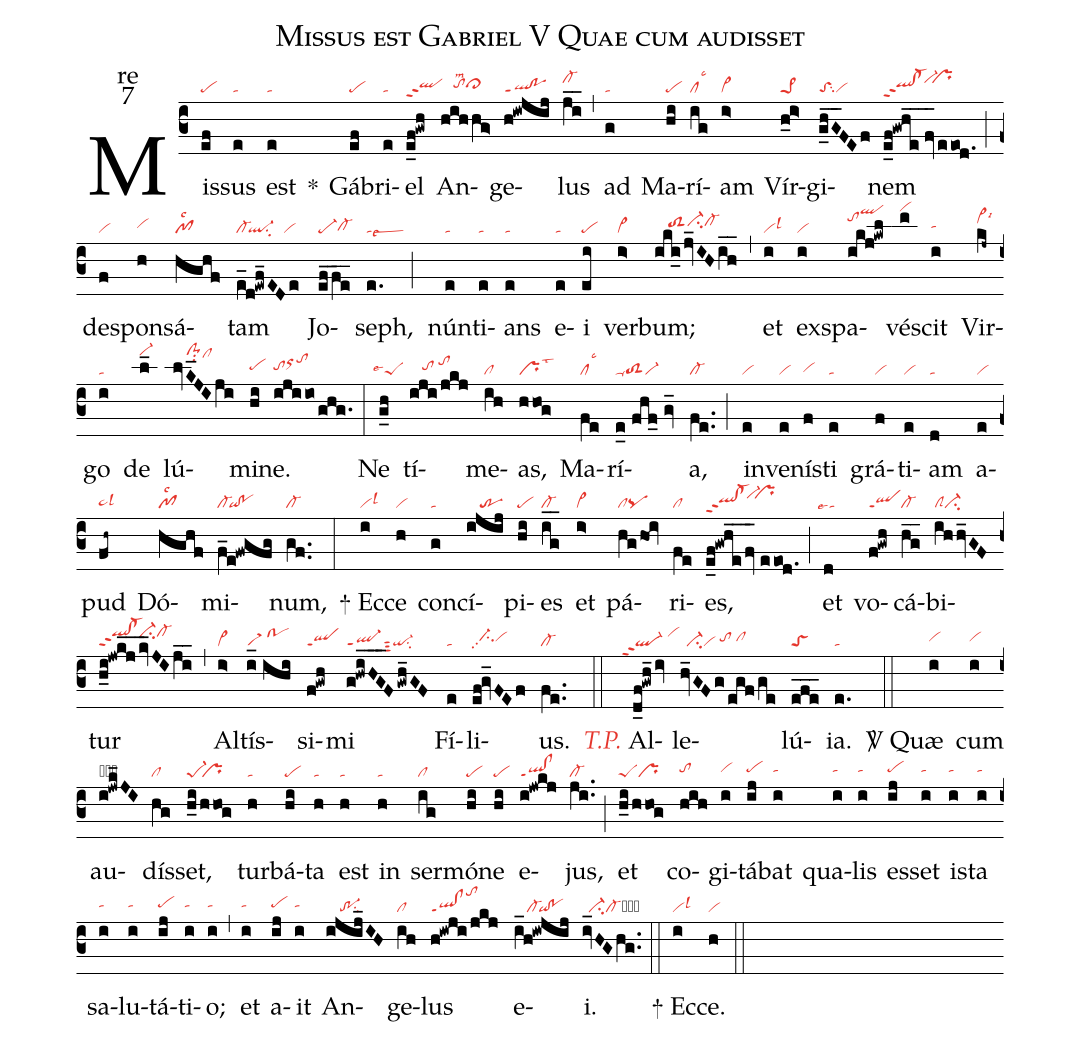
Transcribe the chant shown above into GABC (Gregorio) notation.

name:Missus est Gabriel V Quae cum audisset;
office-part:re;
mode:7;
nabc-lines:1;
%%
(c3) Mis(ef|pe)sus(e|ta) est(e|ta) <sp>*</sp>() Gá(ef|pe)bri(e|ta)el(e_f!gwh|qlhhppt2)
An(hihhg>|////tohhlsm2cl>hh)ge(h!iwjij|ql!poppt1)lus(ji__|cl-hj) (,)
ad(g|ta) Ma(hi|pe)rí(ig|cllsc3)am(i>|vi>)
Vír(h_i>|pe>1)gi(g_hG__FEf|toSsu2vi)nem(e_f!gwhe__//fv_eeod.|qlhh!cl-hhppt2`vi-hj``prhj) (;)
de(f|vi)spon(h|vihh)sá(hghf|pf1lsc2)tam(e_d!ewf_EDe|cl-`ql-su2vi) Jo(ef_fe__|pe-cl-hg)seph,(e.|talsew9) (;)
nún(e|ta)ti(e|ta)ans(e|ta) e(e|ta)i(ei|pe) ver(i>|vi>)bum;(iki_/jv_IHih__|////toS2hhci-hicl-hi) (,)
et(i|vilsl3) ex(i|vi)spa(ikj!kwl|tohkqlhn)vé(m|vihp)scit(i|tahh) Vir(kj~|vi>hjlsi6)go(i|ta)
de(l_|vi-hn) lú(lvK_JIji|////clS-hnsu2clhm)mi(hi|pehh)ne.(ijiio/ghg.|tohhorhjtohk) (:)
Ne(g_h|``peSlse4) tí(iji/jkj|////tohh/tohj)me(ih|cl)as,(hhog|prlst3) Ma(fe|cllsc3)rí(e_0//fhf_//gv_|ta-toS2vi-)a,(fe..|cl-) (;)
in(e|vi)ve(e|vi)ní(f|vihg)sti(e|ta) grá(f|vi)ti(e|vi)am(d|ta) a(e|vi)pud(fh~|ta>hglsl3)
Dó(hghf|pf1lsc2)mi(f_e!fwgfg|cl-`qi!po)num,(gf..|cl-) (:)

<sp>+</sp> Ec(i|vilsl3)ce(h|vi) con(g|ta)cí(ijij|////tr)pi(hi|pe)es(ig__|cl-)
et(i>|vi>) pá(hghoi|clpq)ri(fe|cl)es,(e_f!gwhe__/fv_//eeod.|qlhh!cl-hhppt2`vi-hj``prhj) (;)
et(d|``talse4) vo(f!gwh|qlppt1)cá(hg__|cl-)bi(ihh_vGF|clSci-)tur(h_i!jwkj__/kv_JIji__|qlhj!cl-hjppt2`ci-hjcl-hj) (,)
Al(i>|vi>)tís(i_1//ihi|trM)si(f!gwh|qlppt1)mi(g!hwiHG___F/gwh_GF|ql-ppt1sut3qi-su2)
Fí(e|ta)li(ef!gv_FEf|//ci-hhpp2vihh)us.(fe..|cl-) (::)
<c><i>T.P.</i></c> {A}l(d_f!gwh_/iv|```ql-ppt2/vihj)le(hv_GFg/egf/ge|//ci-vi/tohh/clhh)lú(efe___|toS)ia.(e.|ta) (::)

<sp>V/</sp> Quæ(i|vihh) cum(i|vihh) au(i!jwk_JI|obql-hjppt1su2)dís(hg|cl)set,(h_i/hhog|pe-1``pr) tur(h|ta)bá(hi|pe)ta(h|ta) est(h|ta) in(h|ta) ser(ig|cl)mó(hi|pe)ne(hi|pe) e(i!jwkj|ql!clppt1)jus,(ji..|cl-) (;)
et(h_i/hhog|peSpr) co(hih|tohh)gi(i|vihh)tá(ij|pehh)bat(i|tahh) qua(i|tahh)lis(i|tahh) es(ij|pehh)set(i|tahh) is(i|tahh)ta(i|tahh) sa(i|tahh)lu(i|tahh)tá(ij|pehh)ti(i|tahh)o;(i|tahh) (,) et(i|tahh)  a(ij|pehh)it(i|tahh) An(ijij_IH|////tr-1su2)ge(ih|cl)lus(h!iwji/jkj|ql!clppt1tohm) e(i_h!iwjij|////cl-`qi!po)i.(iv_HGhg..|//ci-cl-cb) (::)

<sp>+</sp> Ec(i|vilsl3)ce.(h|vi) (::)

